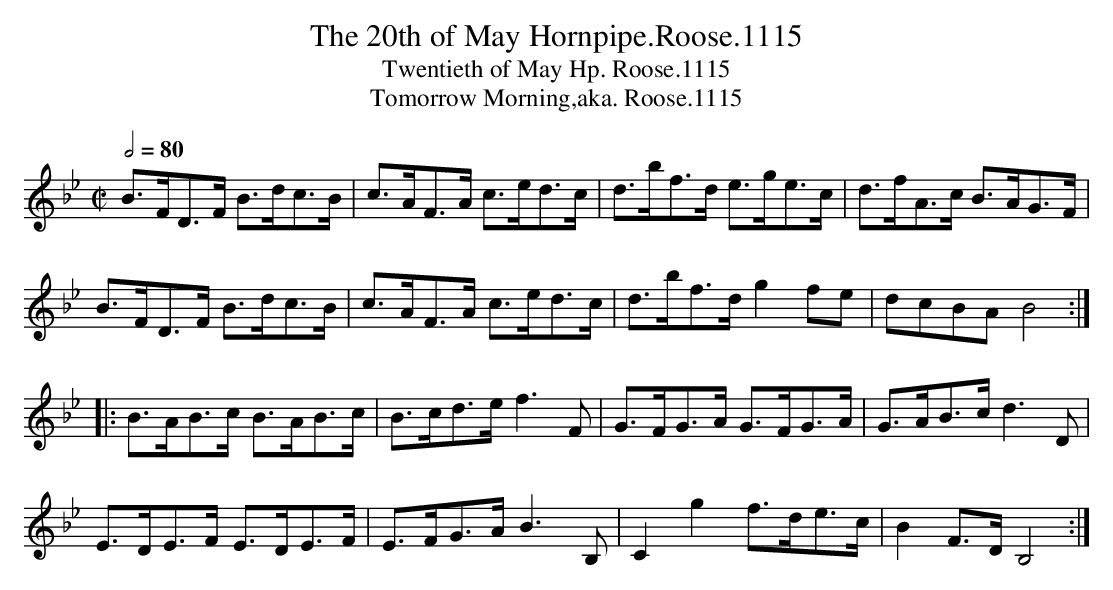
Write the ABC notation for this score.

X:1
T:20th of May Hornpipe.Roose.1115, The
T:Twentieth of May Hp. Roose.1115
T:Tomorrow Morning,aka. Roose.1115
M:C|
L:1/8
Q:1/2=80
K:Bb
B>FD>F B>dc>B | c>AF>A c>ed>c | d>bf>d e>ge>c | d>fA>c B>AG>F |
B>FD>F  B>dc>B | c>AF>A c>ed>c | d>bf>d g2fe | dcBAB4 :|
|:B>AB>c B>AB>c | B>cd>e f3F | G>FG>A G>FG>A | G>AB>c d3D |
E>DE>F E>DE>F | E>FG>A B3B, | C2g2f>de>c | B2F>DB,4 :|
